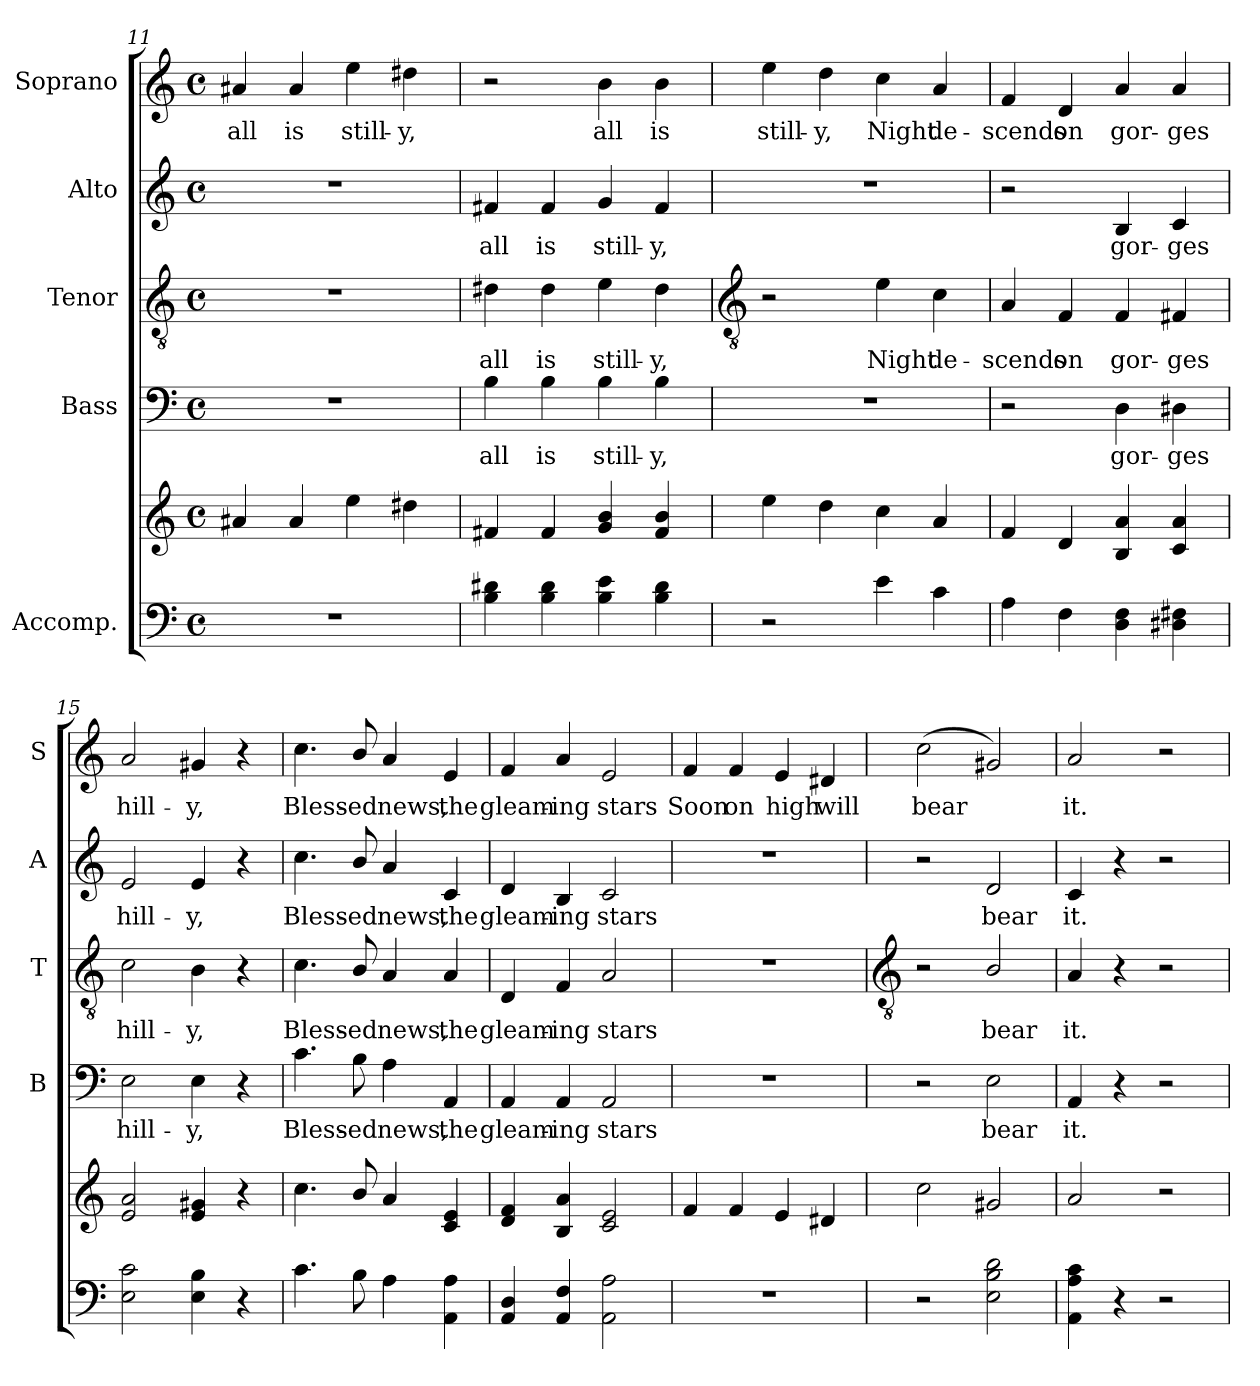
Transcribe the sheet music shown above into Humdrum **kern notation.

**kern	**kern	**kern	**text	**kern	**text	**kern	**text	**kern	**text
*part5	*part5	*part4	*part4	*part3	*part3	*part2	*part2	*part1	*part1
*staff6	*staff5	*staff4	*staff4	*staff3	*staff3	*staff2	*staff2	*staff1	*staff1
*I"Accomp.	*	*I"Bass	*	*I"Tenor	*	*I"Alto	*	*I"Soprano	*
*	*	*I'B	*	*I'T	*	*I'A	*	*I'S	*
*clefF4	*clefG2	*clefF4	*	*clefGv2	*	*clefG2	*	*clefG2	*
*k[]	*k[]	*k[]	*	*k[]	*	*k[]	*	*k[]	*
*C:	*C:	*C:	*	*C:	*	*C:	*	*C:	*
*M4/4	*M4/4	*M4/4	*	*M4/4	*	*M4/4	*	*M4/4	*
*met(c)	*met(c)	*met(c)	*	*met(c)	*	*met(c)	*	*met(c)	*
=11	=11	=11	=11	=11	=11	=11	=11	=11	=11
!	!	!	!	!	!	!	!	!	!LO:LY:b
1r	4a#X	1r	.	1r	.	1r	.	4a#X	all
!	!	!	!	!	!	!	!	!	!LO:LY:b
.	4a#	.	.	.	.	.	.	4a#	is
!	!	!	!	!	!	!	!	!	!LO:LY:b
.	4ee	.	.	.	.	.	.	4ee	still-
!	!	!	!	!	!	!	!	!	!LO:LY:b
.	4dd#X	.	.	.	.	.	.	4dd#X	-y,
=12	=12	=12	=12	=12	=12	=12	=12	=12	=12
!	!	!	!LO:LY:b	!	!LO:LY:b	!	!LO:LY:b	!	!
4B 4d#X	4f#X	4B	all	4d#X	all	4f#X	all	2r	.
!	!	!	!LO:LY:b	!	!LO:LY:b	!	!LO:LY:b	!	!
4B 4d#	4f#	4B	is	4d#	is	4f#	is	.	.
!	!	!	!LO:LY:b	!	!LO:LY:b	!	!LO:LY:b	!	!LO:LY:b
4B 4e	4g 4b	4B	still-	4e	still-	4g	still-	4b	all
!	!	!	!LO:LY:b	!	!LO:LY:b	!	!LO:LY:b	!	!LO:LY:b
4B 4d#	4f# 4b	4B	-y,	4d#	-y,	4f#	-y,	4b	is
!!LO:LB:g=z
=13	=13	=13	=13	=13	=13	=13	=13	=13	=13
*	*	*	*	*clefGv2	*	*	*	*	*
!	!	!	!	!	!	!	!	!	!LO:LY:b
2r	4ee	1r	.	2r	.	1r	.	4ee	still-
!	!	!	!	!	!	!	!	!	!LO:LY:b
.	4dd	.	.	.	.	.	.	4dd	-y,
!	!	!	!	!	!LO:LY:b	!	!	!	!LO:LY:b
4e	4cc	.	.	4e	Night	.	.	4cc	Night
!	!	!	!	!	!LO:LY:b	!	!	!	!LO:LY:b
4c	4a	.	.	4c	de-	.	.	4a	de-
=14	=14	=14	=14	=14	=14	=14	=14	=14	=14
!	!	!	!	!	!LO:LY:b	!	!	!	!LO:LY:b
4A	4f	2r	.	4A	-scends	2r	.	4f	-scends
!	!	!	!	!	!LO:LY:b	!	!	!	!LO:LY:b
4F	4d	.	.	4F	on	.	.	4d	on
!	!	!	!LO:LY:b	!	!LO:LY:b	!	!LO:LY:b	!	!LO:LY:b
4D 4F	4B 4a	4D	gor-	4F	gor-	4B	gor-	4a	gor-
!	!	!	!LO:LY:b	!	!LO:LY:b	!	!LO:LY:b	!	!LO:LY:b
4D#X 4F#X	4c 4a	4D#X	-ges	4F#X	-ges	4c	-ges	4a	-ges
=15	=15	=15	=15	=15	=15	=15	=15	=15	=15
!	!	!	!LO:LY:b	!	!LO:LY:b	!	!LO:LY:b	!	!LO:LY:b
2E 2c	2e 2a	2E	hill-	2c	hill-	2e	hill-	2a	hill-
!	!	!	!LO:LY:b	!	!LO:LY:b	!	!LO:LY:b	!	!LO:LY:b
4E 4B	4e 4g#X	4E	-y,	4B	-y,	4e	-y,	4g#X	-y,
4r	4r	4r	.	4r	.	4r	.	4r	.
=16	=16	=16	=16	=16	=16	=16	=16	=16	=16
!	!	!	!LO:LY:b	!	!LO:LY:b	!	!LO:LY:b	!	!LO:LY:b
4.c	4.cc	4.c	Bless-	4.c	Bless-	4.cc	Bless-	4.cc	Bless-
!	!	!	!LO:LY:b	!	!LO:LY:b	!	!LO:LY:b	!	!LO:LY:b
8B\	8b/	8B	-ed	8B/	-ed	8b/	-ed	8b/	-ed
!	!	!	!LO:LY:b	!	!LO:LY:b	!	!LO:LY:b	!	!LO:LY:b
4A	4a	4A	news,	4A	news,	4a	news,	4a	news,
!	!	!	!LO:LY:b	!	!LO:LY:b	!	!LO:LY:b	!	!LO:LY:b
4AA 4A	4c 4e	4AA	the	4A	the	4c	the	4e	the
=17	=17	=17	=17	=17	=17	=17	=17	=17	=17
!	!	!	!LO:LY:b	!	!LO:LY:b	!	!LO:LY:b	!	!LO:LY:b
4AA 4D	4d 4f	4AA	gleam-	4D	gleam-	4d	gleam-	4f	gleam-
!	!	!	!LO:LY:b	!	!LO:LY:b	!	!LO:LY:b	!	!LO:LY:b
4AA 4F	4B 4a	4AA	-ing	4F	-ing	4B	-ing	4a	-ing
!	!	!	!LO:LY:b	!	!LO:LY:b	!	!LO:LY:b	!	!LO:LY:b
2AA 2A	2c 2e	2AA	stars	2A	stars	2c	stars	2e	stars
=18	=18	=18	=18	=18	=18	=18	=18	=18	=18
!	!	!	!	!	!	!	!	!	!LO:LY:b
1r	4f	1r	.	1r	.	1r	.	4f	Soon
!	!	!	!	!	!	!	!	!	!LO:LY:b
.	4f	.	.	.	.	.	.	4f	on
!	!	!	!	!	!	!	!	!	!LO:LY:b
.	4e	.	.	.	.	.	.	4e	high
!	!	!	!	!	!	!	!	!	!LO:LY:b
.	4d#X	.	.	.	.	.	.	4d#X	will
!!LO:LB:g=z
=19	=19	=19	=19	=19	=19	=19	=19	=19	=19
*	*	*	*	*clefGv2	*	*	*	*	*
!	!	!	!	!	!	!	!	!	!LO:LY:b
2r	2cc	2r	.	2r	.	2r	.	(<2cc	bear
!	!	!	!LO:LY:b	!	!LO:LY:b	!	!LO:LY:b	!	!
2E 2B 2d	2g#X	2E	bear	2B/	bear	2d	bear	2g#X)	.
=20	=20	=20	=20	=20	=20	=20	=20	=20	=20
!	!	!	!LO:LY:b	!	!LO:LY:b	!	!LO:LY:b	!	!LO:LY:b
4AA 4A 4c	2a	4AA	it.	4A	it.	4c	it.	2a	it.
4r	.	4r	.	4r	.	4r	.	.	.
2r	2r	2r	.	2r	.	2r	.	2r	.
=	=	=	=	=	=	=	=	=	=
*-	*-	*-	*-	*-	*-	*-	*-	*-	*-
